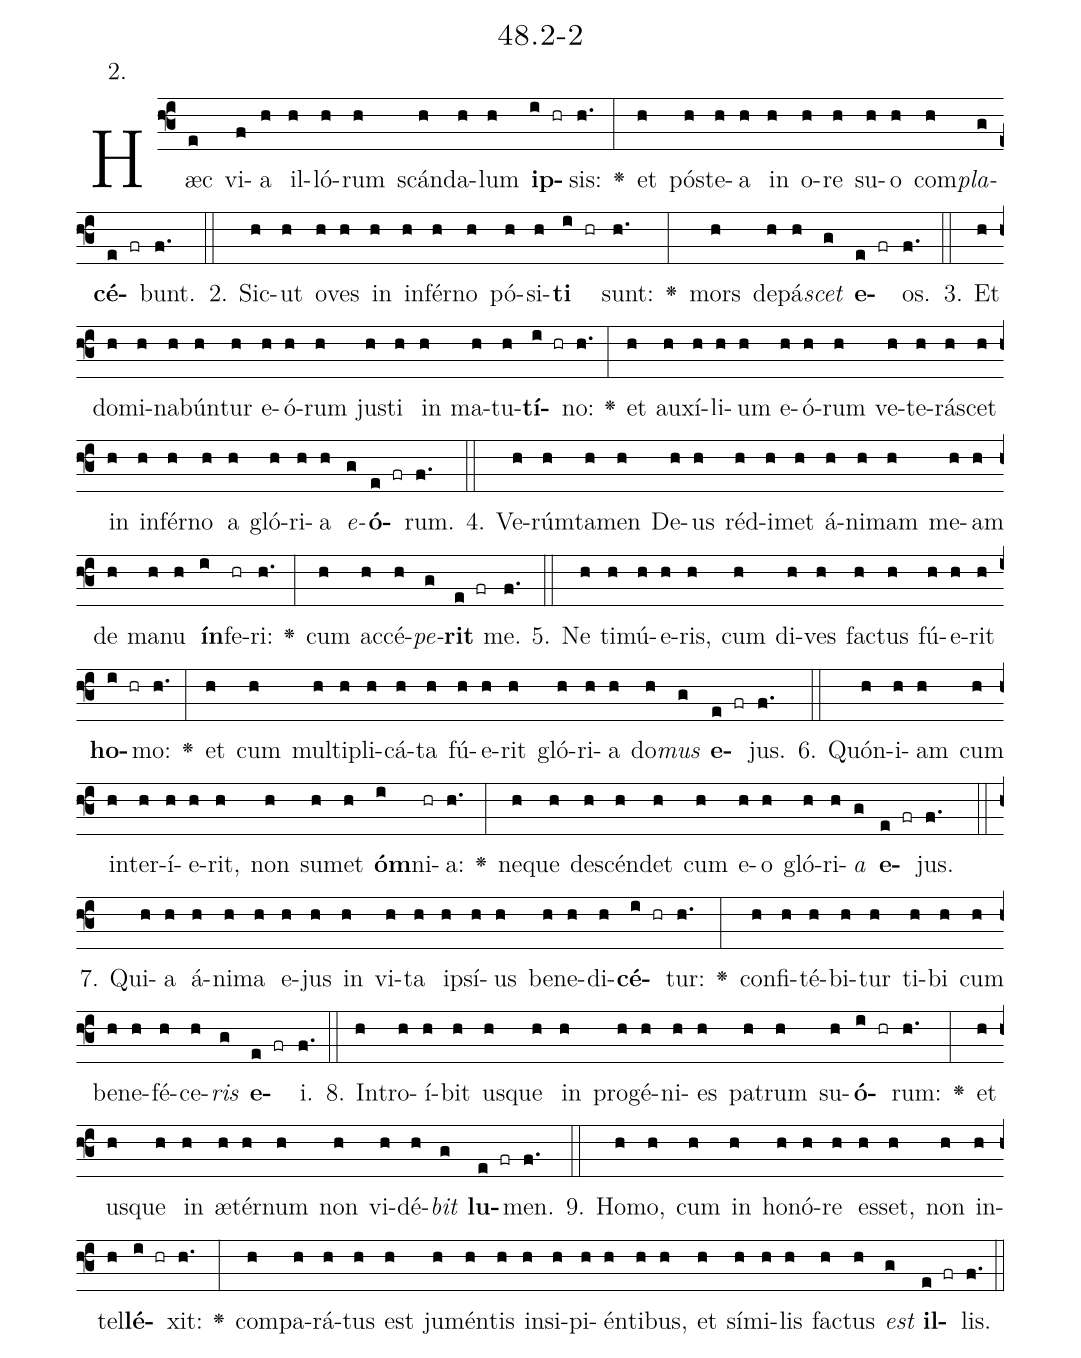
name: 48.2-2;
annotation: 2.;
%%
(f3)Hæc(e) vi(f)a(h) il(h)ló(h)rum(h) scán(h)da(h)lum(h) <b>ip</b>(i hr)sis:(h.) <v>\greheightstar</v>(:) et(h) póst(h)e(h)a(h) in(h) o(h)re(h) su(h)o(h) com(h)<i>pla</i>(g)<b>cé</b>(e fr)bunt.(f.) (::)
2. Sic(h)ut(h) o(h)ves(h) in(h) in(h)fér(h)no(h) pó(h)si(h)<b>ti</b>(i hr) sunt:(h.) <v>\greheightstar</v>(:) mors(h) de(h)pá(h)<i>scet</i>(g) <b>e</b>(e fr)os.(f.) (::)
3. Et(h) do(h)mi(h)na(h)bún(h)tur(h) e(h)ó(h)rum(h) jus(h)ti(h) in(h) ma(h)tu(h)<b>tí</b>(i hr)no:(h.) <v>\greheightstar</v>(:) et(h) au(h)xí(h)li(h)um(h) e(h)ó(h)rum(h) ve(h)te(h)rá(h)scet(h) in(h) in(h)fér(h)no(h) a(h) gló(h)ri(h)a(h) <i>e</i>(g)<b>ó</b>(e fr)rum.(f.) (::)
4. Ve(h)rúm(h)ta(h)men(h) De(h)us(h) réd(h)i(h)met(h) á(h)ni(h)mam(h) me(h)am(h) de(h) ma(h)nu(h) <b>ín</b>(i)fe(hr)ri:(h.) <v>\greheightstar</v>(:) cum(h) ac(h)cé(h)<i>pe</i>(g)<b>rit</b>(e fr) me.(f.) (::)
5. Ne(h) ti(h)mú(h)e(h)ris,(h) cum(h) di(h)ves(h) fac(h)tus(h) fú(h)e(h)rit(h) <b>ho</b>(i hr)mo:(h.) <v>\greheightstar</v>(:) et(h) cum(h) mul(h)ti(h)pli(h)cá(h)ta(h) fú(h)e(h)rit(h) gló(h)ri(h)a(h) do(h)<i>mus</i>(g) <b>e</b>(e fr)jus.(f.) (::)
6. Quón(h)i(h)am(h) cum(h) in(h)ter(h)í(h)e(h)rit,(h) non(h) su(h)met(h) <b>óm</b>(i)ni(hr)a:(h.) <v>\greheightstar</v>(:) ne(h)que(h) de(h)scén(h)det(h) cum(h) e(h)o(h) gló(h)ri(h)<i>a</i>(g) <b>e</b>(e fr)jus.(f.) (::)
7. Qui(h)a(h) á(h)ni(h)ma(h) e(h)jus(h) in(h) vi(h)ta(h) ip(h)sí(h)us(h) be(h)ne(h)di(h)<b>cé</b>(i hr)tur:(h.) <v>\greheightstar</v>(:) con(h)fi(h)té(h)bi(h)tur(h) ti(h)bi(h) cum(h) be(h)ne(h)fé(h)ce(h)<i>ris</i>(g) <b>e</b>(e fr)i.(f.) (::)
8. In(h)tro(h)í(h)bit(h) us(h)que(h) in(h) pro(h)gé(h)ni(h)es(h) pa(h)trum(h) su(h)<b>ó</b>(i hr)rum:(h.) <v>\greheightstar</v>(:) et(h) us(h)que(h) in(h) æ(h)tér(h)num(h) non(h) vi(h)dé(h)<i>bit</i>(g) <b>lu</b>(e fr)men.(f.) (::)
9. Ho(h)mo,(h) cum(h) in(h) ho(h)nó(h)re(h) es(h)set,(h) non(h) in(h)tel(h)<b>lé</b>(i hr)xit:(h.) <v>\greheightstar</v>(:) com(h)pa(h)rá(h)tus(h) est(h) ju(h)mén(h)tis(h) in(h)si(h)pi(h)én(h)ti(h)bus,(h) et(h) sí(h)mi(h)lis(h) fac(h)tus(h) <i>est</i>(g) <b>il</b>(e fr)lis.(f.) (::)
